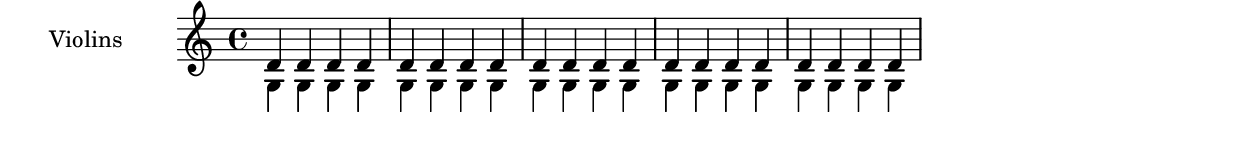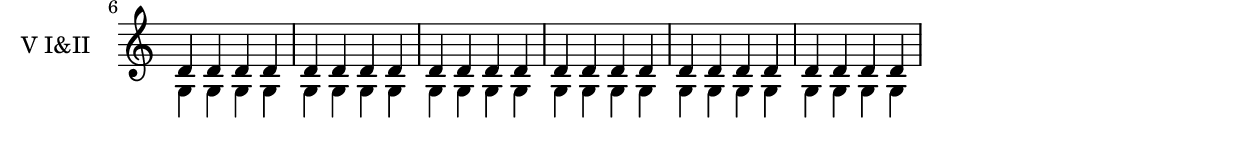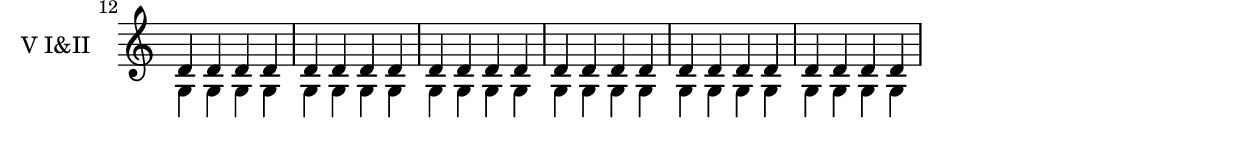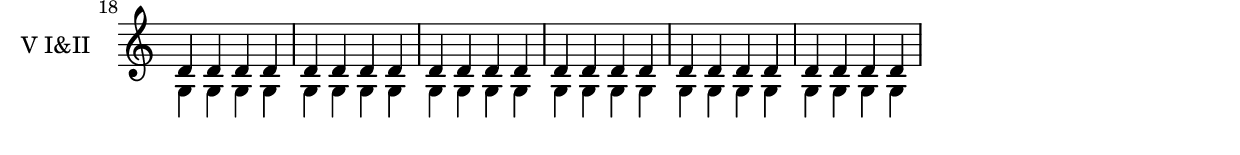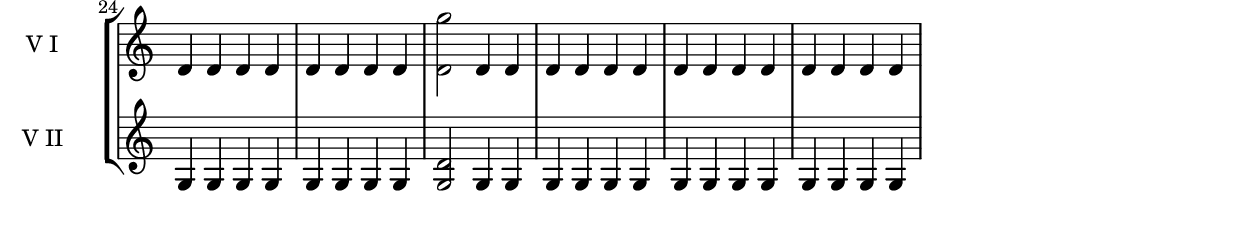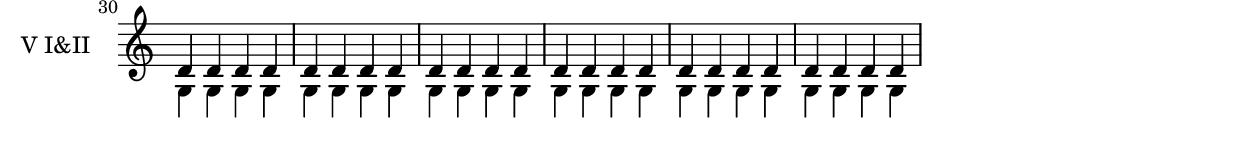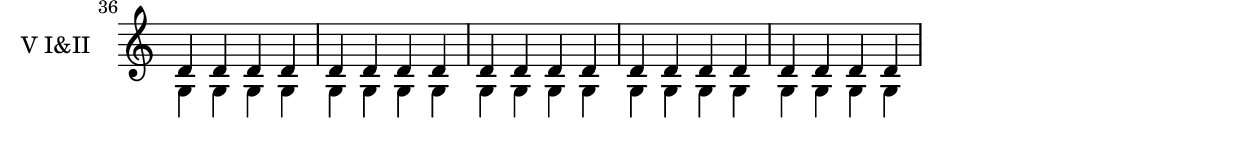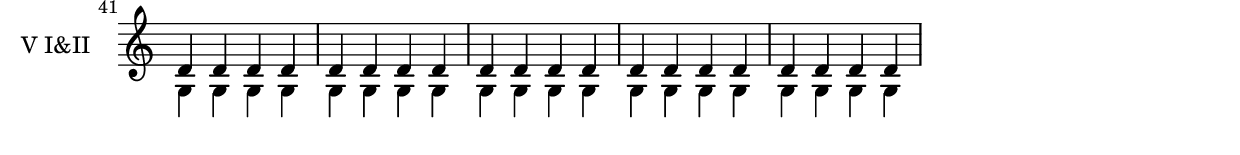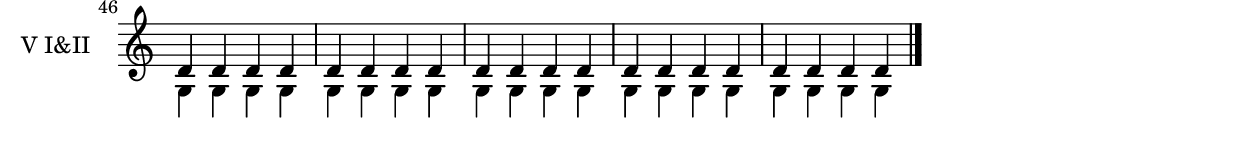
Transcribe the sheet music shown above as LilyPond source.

%% Generated by lilypond-book
%% Options: [exampleindent=10.16\mm,indent=0\mm,line-width=160\mm,paper-height=845.047\pt,paper-width=597.508\pt,papersize='(cons (* 597.508 pt) (* 845.047 pt))]
\include "lilypond-book-preamble.ly"


% ****************************************************************
% Start cut-&-pastable-section
% ****************************************************************

#(ly:set-option 'eps-box-padding 3.000000)



\paper {
  #(set-paper-size '(cons (* 597.508 pt) (* 845.047 pt)))
  indent = 0\mm
  line-width = 160\mm
  % offset the left padding, also add 1mm as lilypond creates cropped
  % images with a little space on the right
  line-width = #(- line-width (* mm  3.000000) (* mm 1))
}

\layout {
  
}




% ****************************************************************
% ly snippet:
% ****************************************************************
\sourcefilename "/lilypond-2.25.15/input/regression/divisi-staves.ly"
\sourcefileline 0
\version "2.19.13"

\header {
  texidoc = "The @code{VerticalAxisGroup.remove-layer}
property can be used for typesetting temporary divisi staves where
the switch to split staves is done only at line breaks such that all
complex passages are rendered in separate staves."
}

boring = \set Staff.keepAliveInterfaces = #'()
tricky = \unset Staff.keepAliveInterfaces

violI=\relative d' {
  \boring \repeat unfold 100 d4
  \tricky <d g'>2
  \boring \repeat unfold 98 d4
  \bar "|."
}

violII=\relative g {
  \boring \repeat unfold 100 g4
  \tricky <g d'>2
  \boring \repeat unfold 98 g4
  \bar "|."
}

\score {
  \new StaffGroup \with { \consists "Keep_alive_together_engraver" }
  <<
    \new Staff \with { instrumentName = "Violin I"
		       shortInstrumentName = "V I"
		       \override VerticalAxisGroup.remove-empty = ##t
		       \override VerticalAxisGroup.remove-first = ##t
		       \override VerticalAxisGroup.remove-layer = 1
		     }
    \violI
    \new Staff \with { instrumentName = "Violin II"
		       shortInstrumentName = "V II"
		       \override VerticalAxisGroup.remove-empty = ##t
		       \override VerticalAxisGroup.remove-first = ##t
		       \override VerticalAxisGroup.remove-layer = 1
		     }
    \violII
    \new Staff \with { instrumentName = "Violins"
		       shortInstrumentName = "V I&II"
		       \override VerticalAxisGroup.remove-layer = 2
		     }
    <<  \violI \\ \violII  >>
  >>
  \layout {
    short-indent = 2\cm
    indent = 3\cm
  }
}



% ****************************************************************
% end ly snippet
% ****************************************************************
